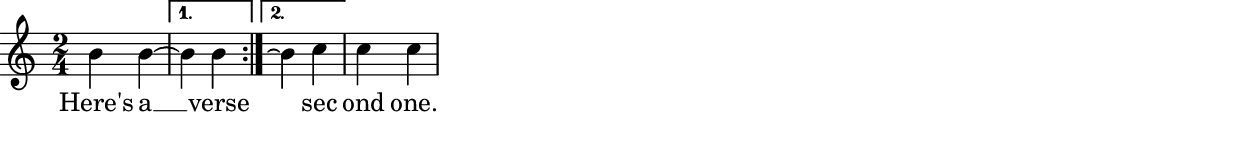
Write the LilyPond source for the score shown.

%% Generated by lilypond-book
%% Options: [exampleindent=10.16\mm,indent=0\mm,line-width=160\mm,paper-height=845.047\pt,paper-width=597.508\pt,papersize='(cons (* 597.508 pt) (* 845.047 pt)),quote]
\include "lilypond-book-preamble.ly"


% ****************************************************************
% Start cut-&-pastable-section
% ****************************************************************

#(ly:set-option 'eps-box-padding 3.000000)



\paper {
  #(set-paper-size '(cons (* 597.508 pt) (* 845.047 pt)))
  indent = 0\mm
  line-width = 160\mm
  % offset the left padding, also add 1mm as lilypond creates cropped
  % images with a little space on the right
  line-width = #(- line-width (* mm  3.000000) (* mm 1))
  line-width = 160\mm - 2.0 * 10.16\mm
  % offset the left padding, also add 1mm as lilypond creates cropped
  % images with a little space on the right
  line-width = #(- line-width (* mm  3.000000) (* mm 1))
}

\layout {
  
}




% ****************************************************************
% ly snippet:
% ****************************************************************
\sourcefileline 1537
\score {
  <<
    \new Staff {
      \time 2/4
      \new Voice = "melody" {
        \relative {
          \set melismaBusyProperties = #'()
          \repeat volta 2 { b'4 b ~}
          \alternative {
            \volta 1 { b b }
            \volta 2 { b \repeatTie c }
          }
          \unset melismaBusyProperties
          c4 c
        }
      }
    }
    \new Lyrics {
      \lyricsto "melody" {
        \repeat volta 2 { Here's a __ }
        \alternative {
          \volta 1 { \skip 1 verse }
          \volta 2 { \skip 1 sec }
        }
        ond one.
      }
    }
  >>
}


% ****************************************************************
% end ly snippet
% ****************************************************************
